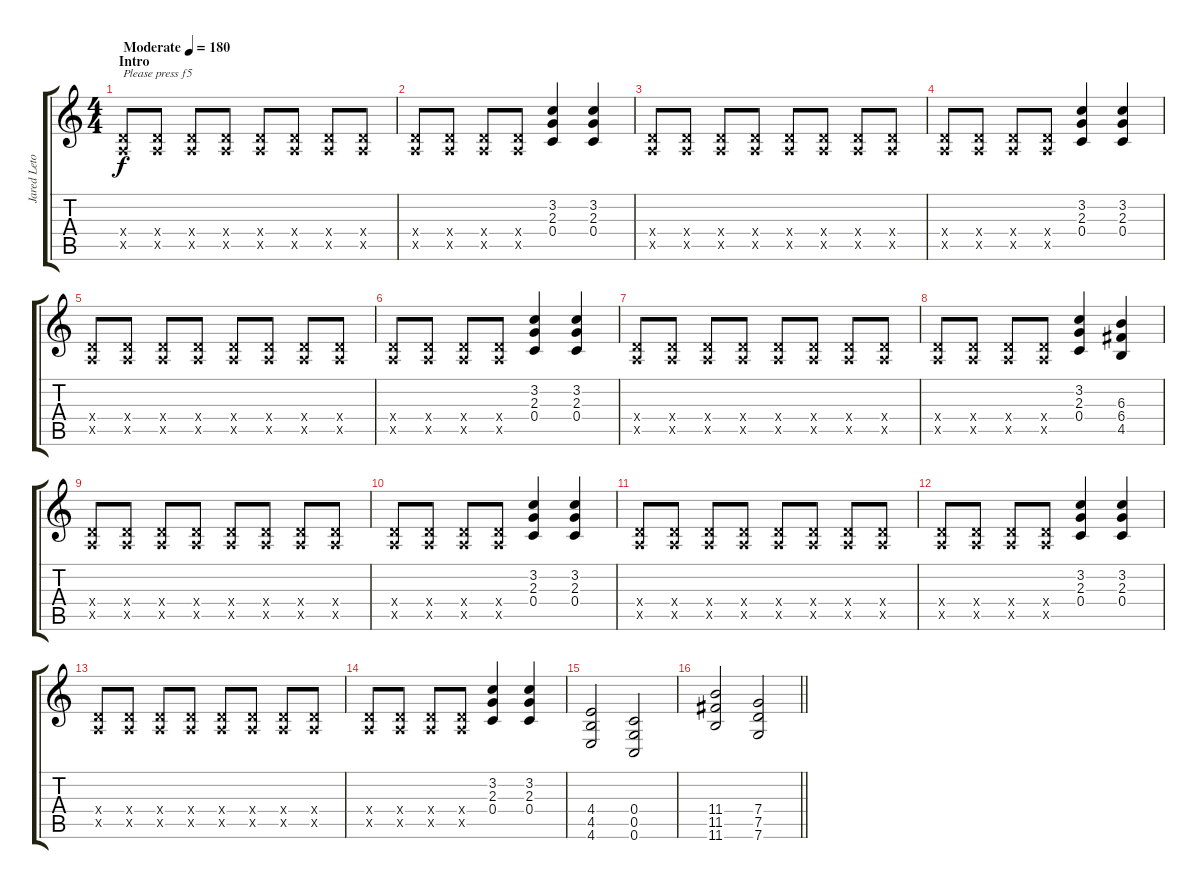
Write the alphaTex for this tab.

\track ("Jared Leto" "Jared Leto") {instrument distortionguitar}
\staff {score tabs}
\tuning (D4 A3 F3 C3 G2 C2) {hide}
\ts (4 4)
\section ("" "Intro")
\tempo (180 "Moderate")
\clef g2
\ks c
(2.4{x} 2.5{x}).8{txt "Please press f5" dy f instrument distortionguitar} (2.4{x} 2.5{x}).8 (2.4{x} 2.5{x}).8 (2.4{x} 2.5{x}).8 (2.4{x} 2.5{x}).8 (2.4{x} 2.5{x}).8 (2.4{x} 2.5{x}).8 (2.4{x} 2.5{x}).8 |
(2.4{x} 2.5{x}).8 (2.4{x} 2.5{x}).8 (2.4{x} 2.5{x}).8 (2.4{x} 2.5{x}).8 (3.2 2.3 0.4).4 (3.2 2.3 0.4).4 |
(2.4{x} 2.5{x}).8 (2.4{x} 2.5{x}).8 (2.4{x} 2.5{x}).8 (2.4{x} 2.5{x}).8 (2.4{x} 2.5{x}).8 (2.4{x} 2.5{x}).8 (2.4{x} 2.5{x}).8 (2.4{x} 2.5{x}).8 |
(2.4{x} 2.5{x}).8 (2.4{x} 2.5{x}).8 (2.4{x} 2.5{x}).8 (2.4{x} 2.5{x}).8 (3.2 2.3 0.4).4 (3.2 2.3 0.4).4 |
(2.4{x} 2.5{x}).8 (2.4{x} 2.5{x}).8 (2.4{x} 2.5{x}).8 (2.4{x} 2.5{x}).8 (2.4{x} 2.5{x}).8 (2.4{x} 2.5{x}).8 (2.4{x} 2.5{x}).8 (2.4{x} 2.5{x}).8 |
(2.4{x} 2.5{x}).8 (2.4{x} 2.5{x}).8 (2.4{x} 2.5{x}).8 (2.4{x} 2.5{x}).8 (3.2 2.3 0.4).4 (3.2 2.3 0.4).4 |
(2.4{x} 2.5{x}).8 (2.4{x} 2.5{x}).8 (2.4{x} 2.5{x}).8 (2.4{x} 2.5{x}).8 (2.4{x} 2.5{x}).8 (2.4{x} 2.5{x}).8 (2.4{x} 2.5{x}).8 (2.4{x} 2.5{x}).8 |
(2.4{x} 2.5{x}).8 (2.4{x} 2.5{x}).8 (2.4{x} 2.5{x}).8 (2.4{x} 2.5{x}).8 (3.2 2.3 0.4).4 (6.3 6.4 4.5).4 |
(2.4{x} 2.5{x}).8 (2.4{x} 2.5{x}).8 (2.4{x} 2.5{x}).8 (2.4{x} 2.5{x}).8 (2.4{x} 2.5{x}).8 (2.4{x} 2.5{x}).8 (2.4{x} 2.5{x}).8 (2.4{x} 2.5{x}).8 |
(2.4{x} 2.5{x}).8 (2.4{x} 2.5{x}).8 (2.4{x} 2.5{x}).8 (2.4{x} 2.5{x}).8 (3.2 2.3 0.4).4 (3.2 2.3 0.4).4 |
(2.4{x} 2.5{x}).8 (2.4{x} 2.5{x}).8 (2.4{x} 2.5{x}).8 (2.4{x} 2.5{x}).8 (2.4{x} 2.5{x}).8 (2.4{x} 2.5{x}).8 (2.4{x} 2.5{x}).8 (2.4{x} 2.5{x}).8 |
(2.4{x} 2.5{x}).8 (2.4{x} 2.5{x}).8 (2.4{x} 2.5{x}).8 (2.4{x} 2.5{x}).8 (3.2 2.3 0.4).4 (3.2 2.3 0.4).4 |
(2.4{x} 2.5{x}).8 (2.4{x} 2.5{x}).8 (2.4{x} 2.5{x}).8 (2.4{x} 2.5{x}).8 (2.4{x} 2.5{x}).8 (2.4{x} 2.5{x}).8 (2.4{x} 2.5{x}).8 (2.4{x} 2.5{x}).8 |
(2.4{x} 2.5{x}).8 (2.4{x} 2.5{x}).8 (2.4{x} 2.5{x}).8 (2.4{x} 2.5{x}).8 (3.2 2.3 0.4).4 (3.2 2.3 0.4).4 |
(4.4 4.5 4.6).2 (0.4 0.5 0.6).2 |
\barLineRight lightlight
(11.4 11.5 11.6).2 (7.4 7.5 7.6).2
